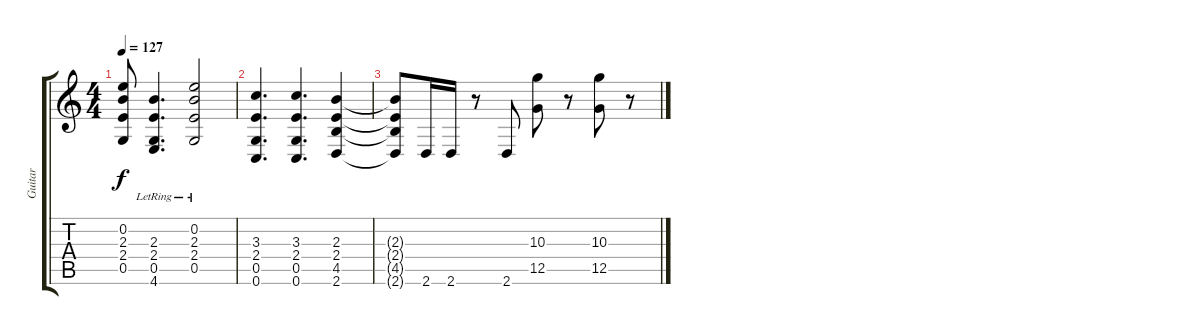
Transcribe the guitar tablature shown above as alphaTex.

\track ("Guitar" "Guitar") {instrument overdrivenguitar}
\staff {score tabs}
\tuning (G4 E4 A3 D3 G2 C2) {hide}
\ts (4 4)
\tempo 127
\clef g2
\ks c
(0.2{t} 2.3{t} 2.4{t} 0.5{t}).8{dy f} (2.3{lr} 2.4{lr} 0.5{lr} 4.6{lr}).4{d} (0.2{lr} 2.3{lr} 2.4{lr} 0.5{lr}).2 |
(3.3 2.4 0.5 0.6).4{d} (3.3 2.4 0.5 0.6).4{d} (2.3 2.4 4.5 2.6).4 |
(2.3{t} 2.4{t} 4.5{t} 2.6{t}).8 2.6.16 2.6.16 r.8 2.6.8 (10.3 12.5).8 r.8 (10.3 12.5).8 r.8
